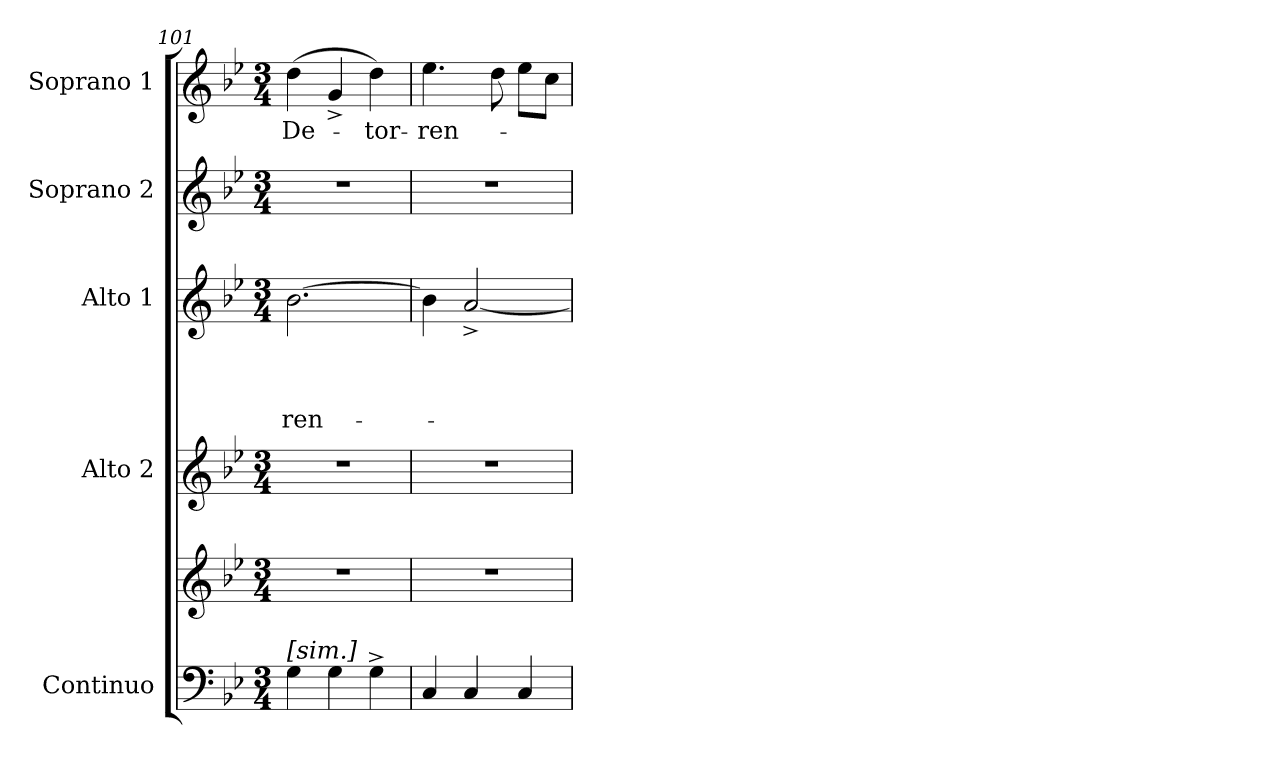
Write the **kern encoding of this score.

**kern	**kern	**kern	**kern	**text	**text	**text	**text	**kern	**kern	**text
*part5	*part5	*part4	*part3	*part3	*part3	*part3	*part3	*part2	*part1	*part1
*staff6	*staff5	*staff4	*staff3	*staff3	*staff3	*staff3	*staff3	*staff2	*staff1	*staff1
*I"Continuo	*	*I"Alto 2	*I"Alto 1	*	*	*	*	*I"Soprano 2	*I"Soprano 1	*
*	*	*I'A. 2	*I'A. 1	*	*	*	*	*I'S. 2	*I'S. 1	*
*clefF4	*clefG2	*clefG2	*clefG2	*	*	*	*	*clefG2	*clefG2	*
*k[b-e-]	*k[b-e-]	*k[b-e-]	*k[b-e-]	*	*	*	*	*k[b-e-]	*k[b-e-]	*
*B-:	*B-:	*B-:	*B-:	*	*	*	*	*B-:	*B-:	*
*M3/4	*M3/4	*M3/4	*M3/4	*	*	*	*	*M3/4	*M3/4	*
=101	=101	=101	=101	=101	=101	=101	=101	=101	=101	=101
!LO:TX:a:i:t=[sim.]	!	!	!	!	!	!	!	!	!	!
!	!LO:N:vis=1	!LO:N:vis=1	!	!	!	!	!LO:LY:b	!LO:N:vis=1	!	!LO:LY:b
4G\	2.r	2.r	[>2.b-\	.	.	.	-ren-	2.r	(>4dd\	De-
4G\	.	.	.	.	.	.	.	.	4g^</	.
!	!	!	!	!	!	!	!	!	!	!LO:LY:b
4G^>\	.	.	.	.	.	.	.	.	4dd\)	-tor-
=102	=102	=102	=102	=102	=102	=102	=102	=102	=102	=102
!	!LO:N:vis=1	!LO:N:vis=1	!	!	!	!	!	!LO:N:vis=1	!	!LO:LY:b
4C/	2.r	2.r	4b-\]	.	.	.	.	2.r	4.ee-\	-ren-
4C</	.	.	[<2a^</	.	.	.	.	.	.	.
.	.	.	.	.	.	.	.	.	8dd\	.
4C/	.	.	.	.	.	.	.	.	8ee-\L	.
.	.	.	.	.	.	.	.	.	8cc\J	.
=	=	=	=	=	=	=	=	=	=	=
*-	*-	*-	*-	*-	*-	*-	*-	*-	*-	*-
